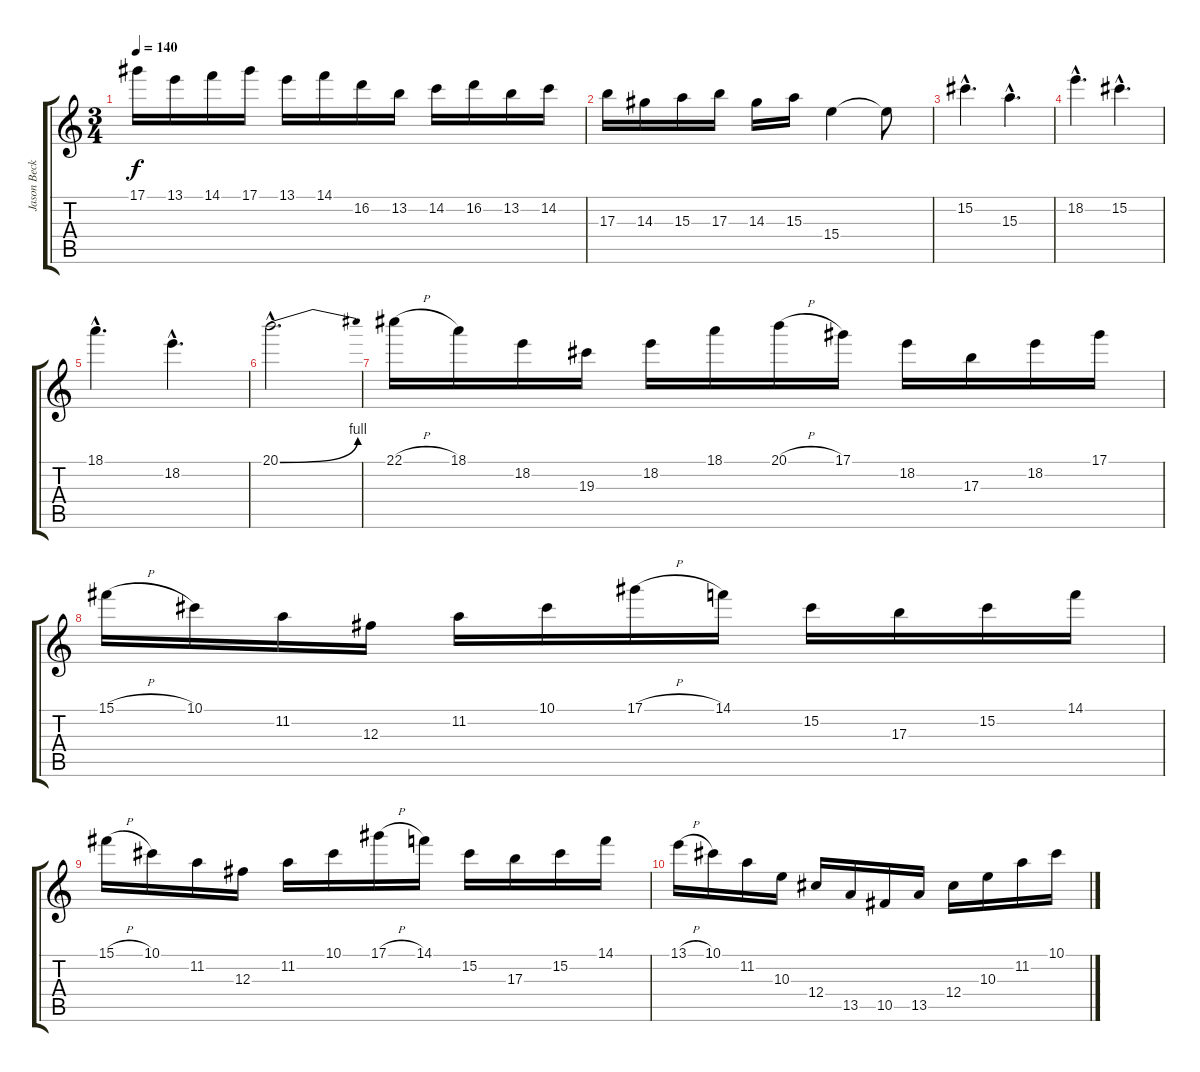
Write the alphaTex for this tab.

\track ("Jason Becker" "Jason Beck") {instrument distortionguitar}
\staff {score tabs}
\tuning (Eb4 Bb3 Gb3 Db3 Ab2 Eb2) {hide}
\ts (3 4)
\tempo 140
\clef g2
\ks c
17.1.16{dy f} 13.1.16 14.1.16 17.1.16 13.1.16 14.1.16 16.2.16 13.2.16 14.2.16 16.2.16 13.2.16 14.2.16 |
17.3.16 14.3.16 15.3.16 17.3.16 14.3.16 15.3.16 15.4.4 15.4{t}.8 |
15.2{hac}.4{d} 15.3{hac}.4{d} |
18.2{hac}.4{d} 15.2{hac}.4{d} |
18.1{hac}.4{d} 18.2{hac}.4{d} |
20.1{be (bend 0 0 60 4) hac}.2{d} |
22.1{h}.16 18.1.16 18.2.16 19.3.16 18.2.16 18.1.16 20.1{h}.16 17.1.16 18.2.16 17.3.16 18.2.16 17.1.16 |
15.1{h}.16 10.1.16 11.2.16 12.3.16 11.2.16 10.1.16 17.1{h}.16 14.1.16 15.2.16 17.3.16 15.2.16 14.1.16 |
15.1{h}.16 10.1.16 11.2.16 12.3.16 11.2.16 10.1.16 17.1{h}.16 14.1.16 15.2.16 17.3.16 15.2.16 14.1.16 |
13.1{h}.16 10.1.16 11.2.16 10.3.16 12.4.16 13.5.16 10.5.16 13.5.16 12.4.16 10.3.16 11.2.16 10.1.16
